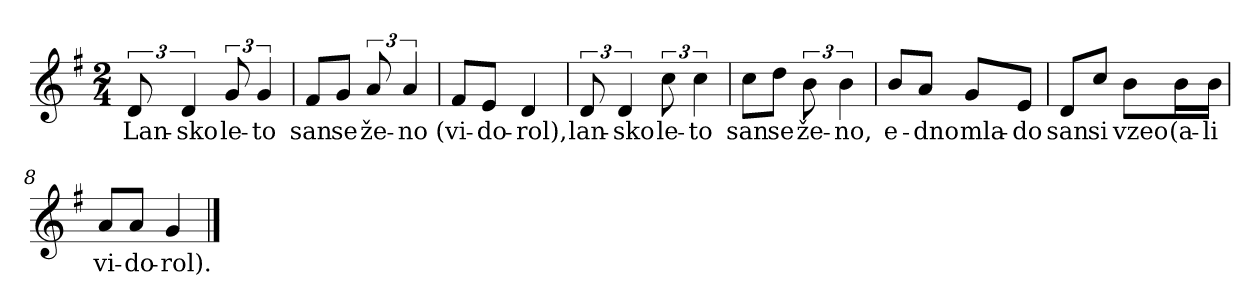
**kern	**text
*part1	*part1
*staff1	*staff1
*clefG2	*
*k[f#]	*
*G:	*
*M2/4	*
*MM64	*
=1	=1
!	!LO:LY:b
12d/	Lan-
!	!LO:LY:b
6d/	-sko
!	!LO:LY:b
12g/	le-
!	!LO:LY:b
6g/	-to
=2	=2
!	!LO:LY:b
8f#/L	san
!	!LO:LY:b
8g/J	se
!	!LO:LY:b
12a/	že-
!	!LO:LY:b
6a/	-no
=3	=3
!	!LO:LY:b
8f#/L	(vi-
!	!LO:LY:b
8e/J	-do-
!	!LO:LY:b
4d/	-rol),
=4	=4
!	!LO:LY:b
12d/	lan-
!	!LO:LY:b
6d/	-sko
!	!LO:LY:b
12cc\	le-
!	!LO:LY:b
6cc\	-to
!!LO:LB:g=z
=5	=5
!	!LO:LY:b
8cc\L	san
!	!LO:LY:b
8dd\J	se
!	!LO:LY:b
12b\	že-
!	!LO:LY:b
6b\	-no,
=6	=6
!	!LO:LY:b
8b/L	e-
!	!LO:LY:b
8a/J	-dno
!	!LO:LY:b
8g/L	mla-
!	!LO:LY:b
8e/J	-do
=7	=7
!	!LO:LY:b
8d/L	san
!	!LO:LY:b
8cc/J	si
!	!LO:LY:b
8b\L	vzeo
!	!LO:LY:b
16b\L	(a-
!	!LO:LY:b
16b\JJ	-li
=8	=8
!	!LO:LY:b
8a/L	vi-
!	!LO:LY:b
8a/J	-do-
!	!LO:LY:b
4g/	-rol).
==	==
*-	*-
